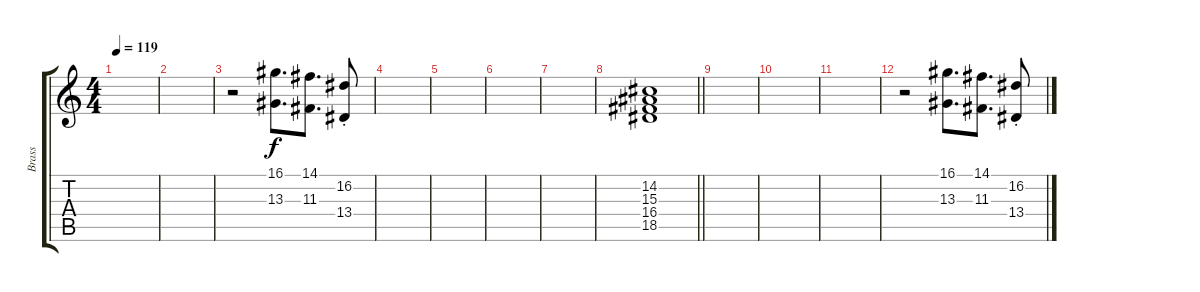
\track ("Brass" "Brass") {instrument trumpet}
\staff {score tabs}
\tuning (E4 B3 G3 D3 A2 E2) {hide}
\ts (4 4)
\tempo 119
\clef g2
\ks c
|
|
r.2 (16.1 13.3).8{d} (14.1 11.3).8{d} (16.2{st} 13.4{st}).8 |
|
|
|
|
\barLineRight lightlight
(14.2 15.3 16.4 18.5).1 |
|
|
|
r.2 (16.1 13.3).8{d} (14.1 11.3).8{d} (16.2{st} 13.4{st}).8
